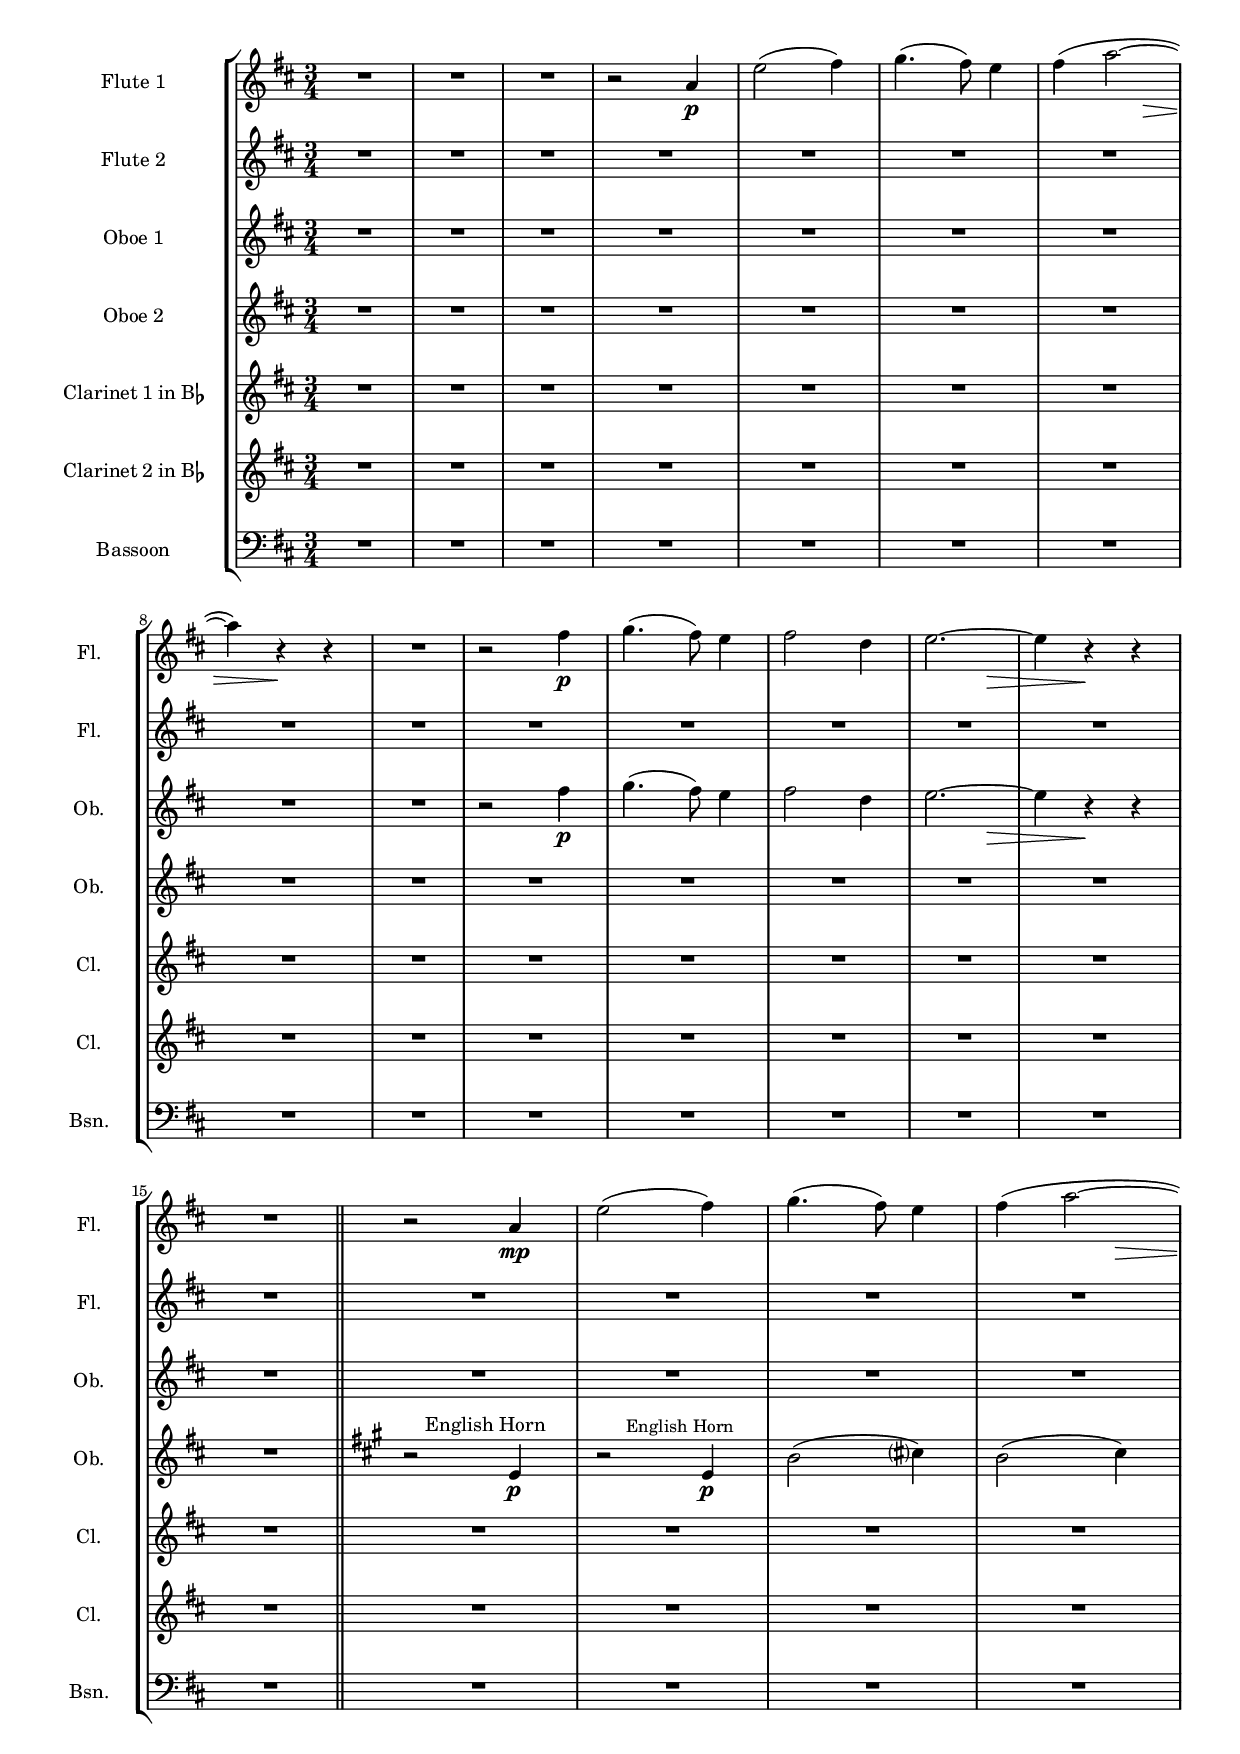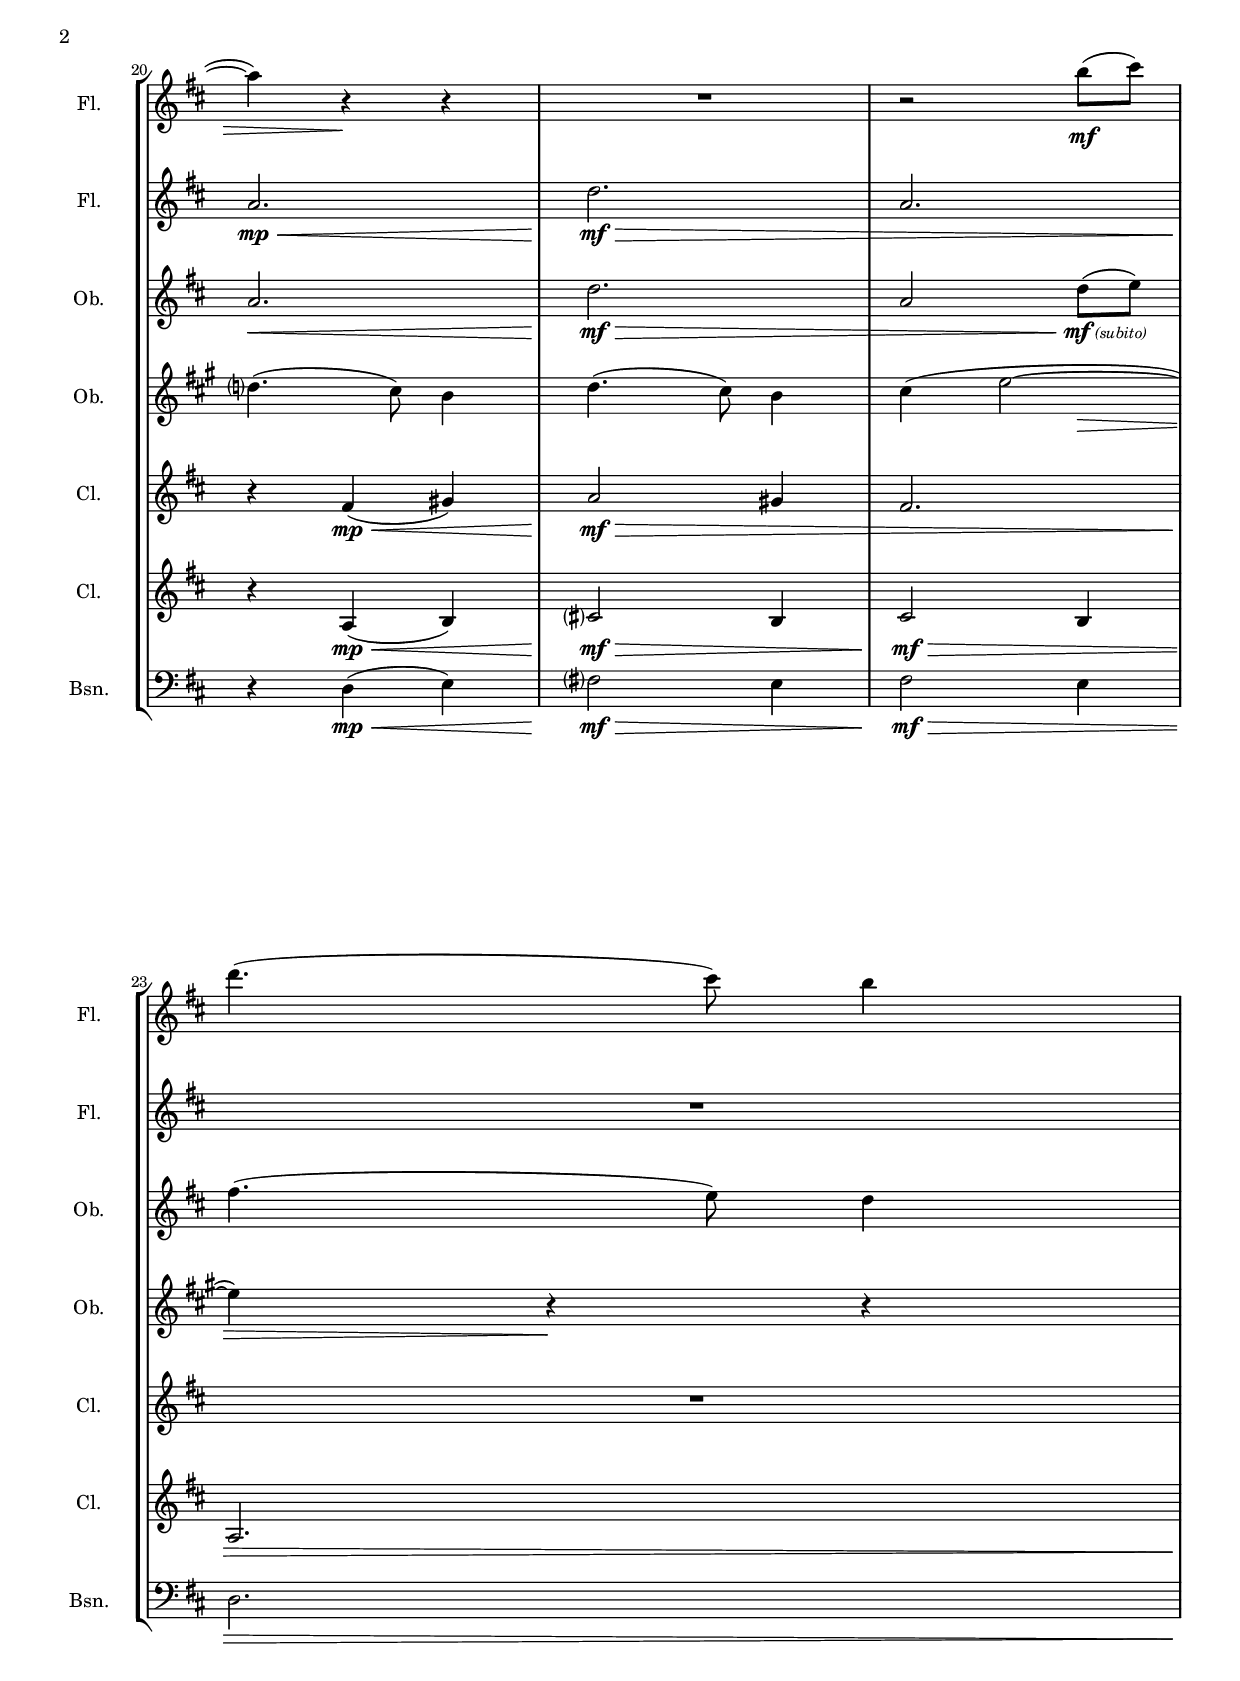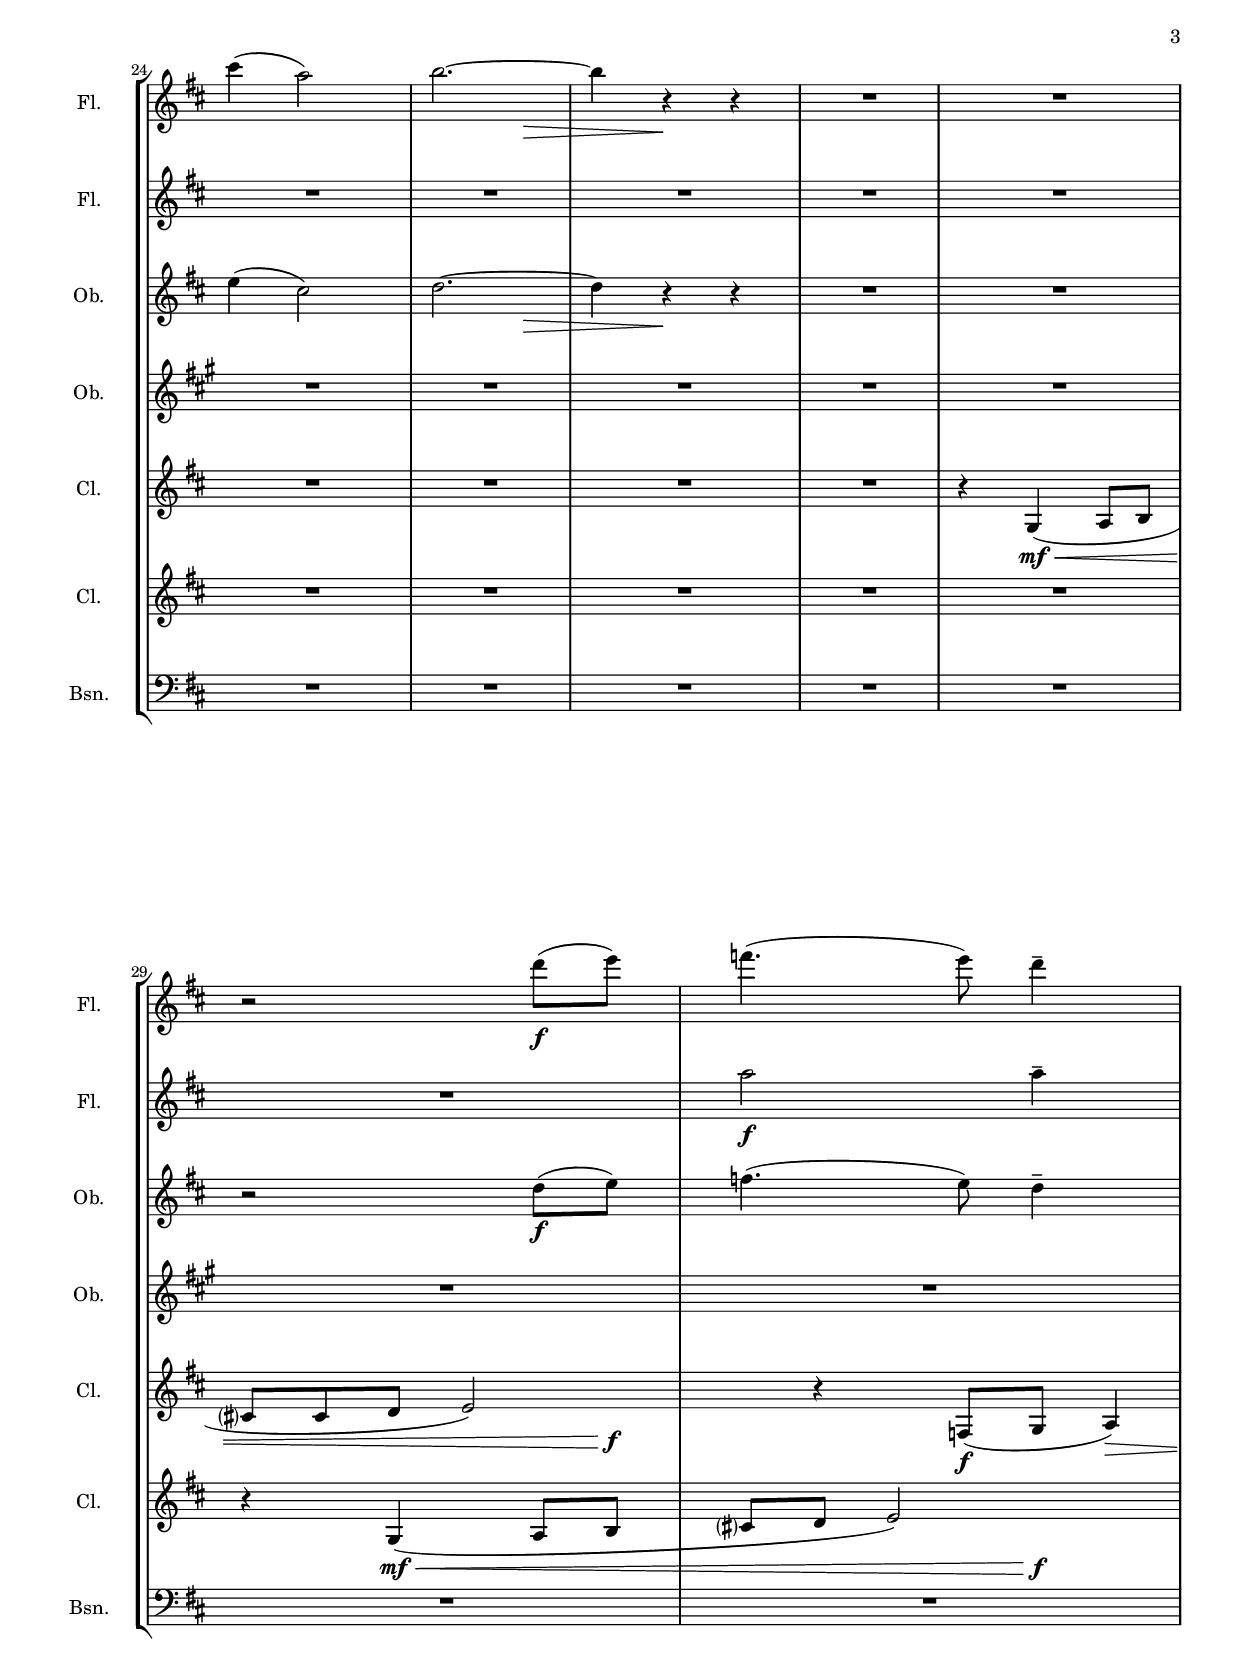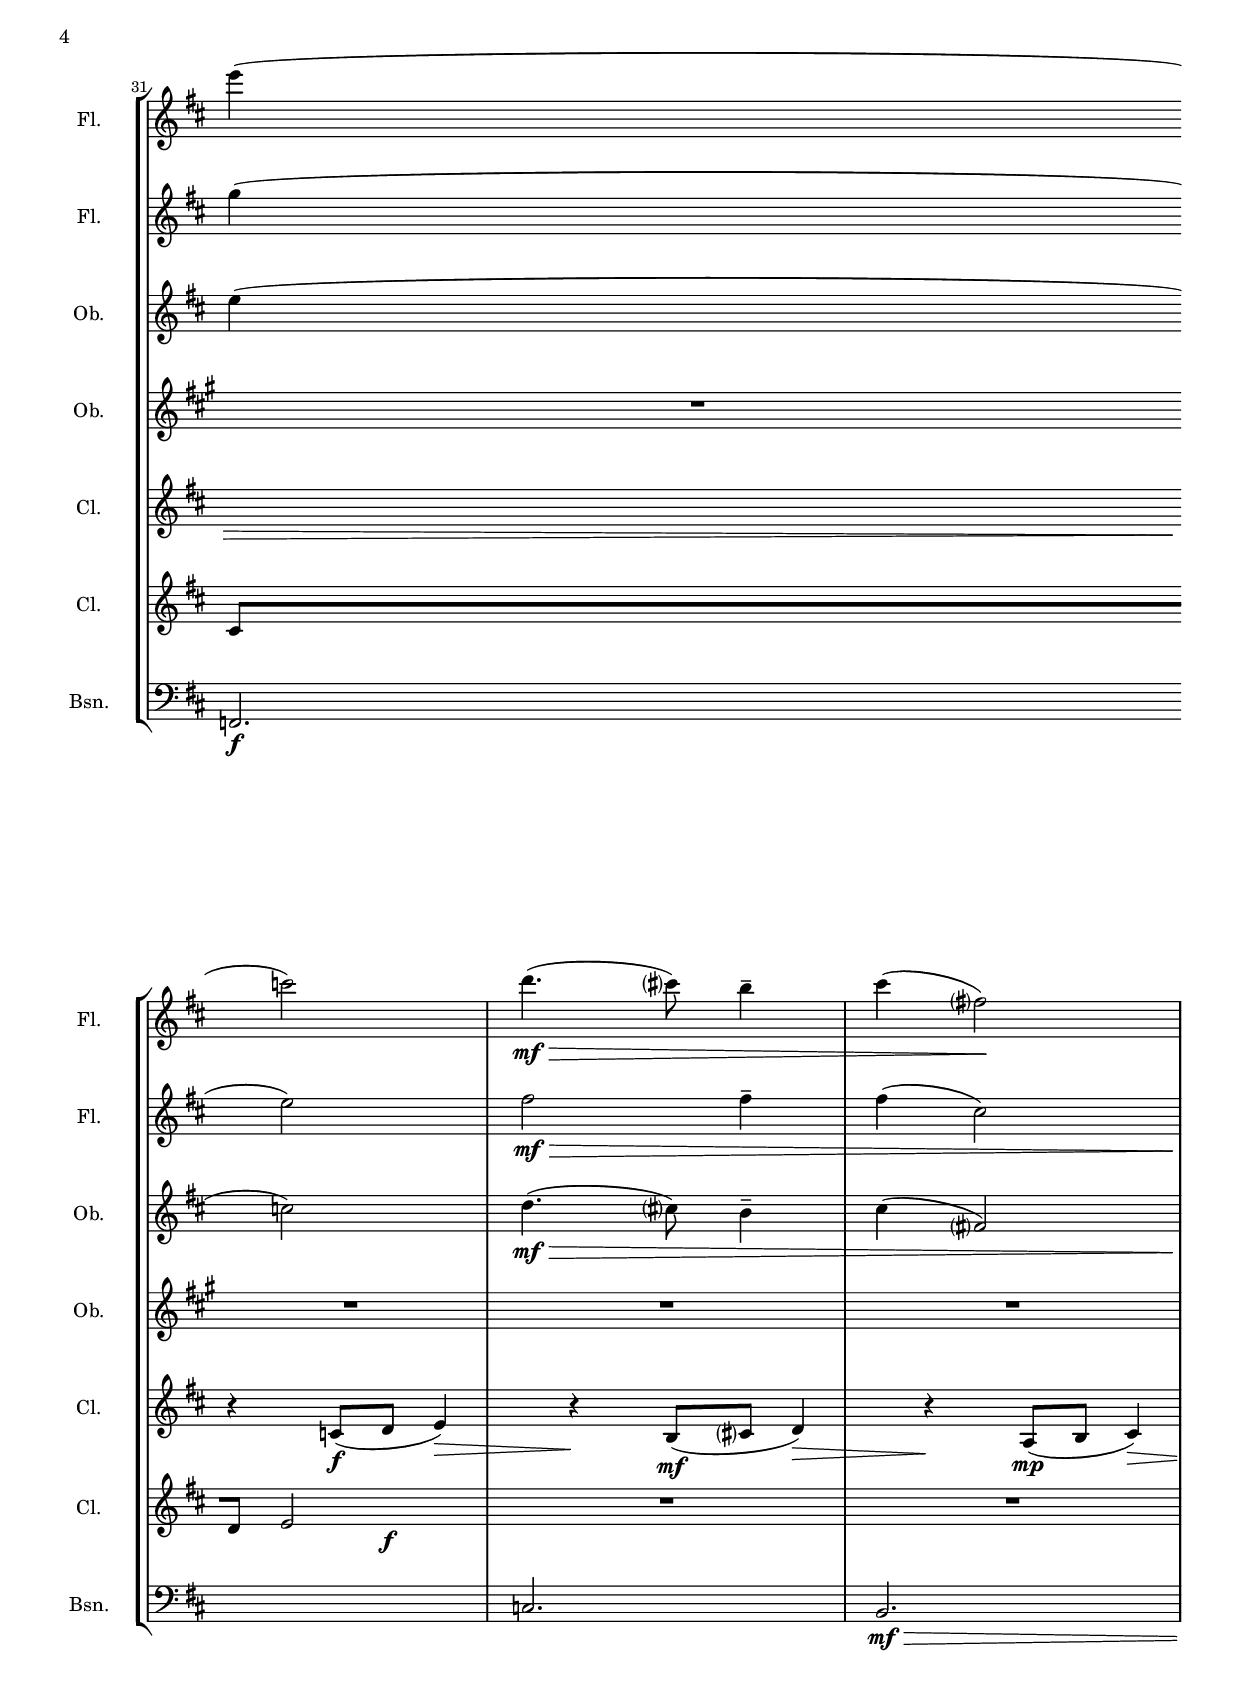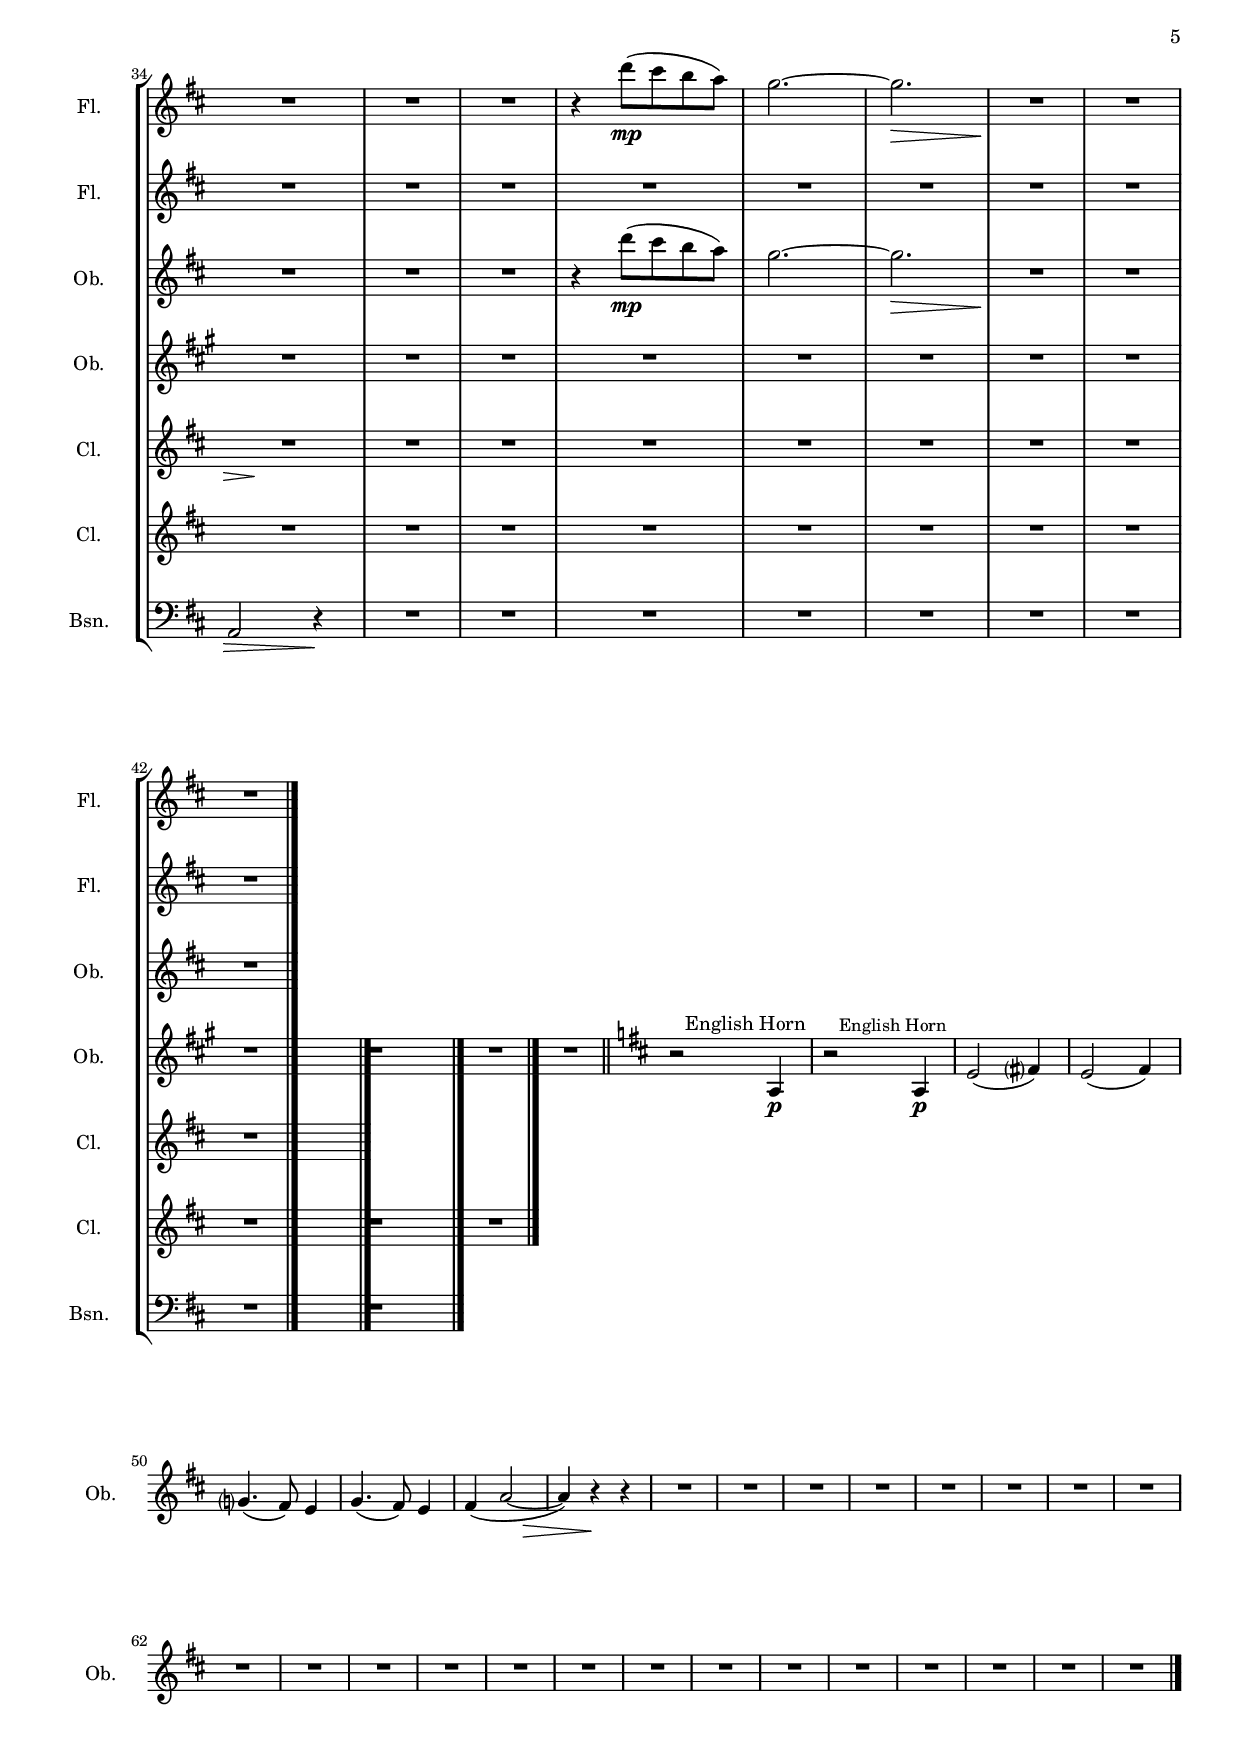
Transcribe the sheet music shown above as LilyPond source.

\version "2.15.43"
\include "english.ly"

#(set-global-staff-size 17)
\paper {
  indent = 3.0\cm  % space for instrumentName
  short-indent = 1.5\cm  % space for shortInstrumentName
}

\version "2.15.43"
\include "english.ly"

fluteOneNotes = \relative c'' {

	\time 3/4
	\key d \major
	\set tieWaitForNote = ##t

	R4*3*3
	r2 a4\p |
	e'2( fs4) |
	g4.( fs8) e4 |
	fs( 
		<< a2~ {s4 s\> } >> |
	a4) r\! r | 
	
	\tag #'part { \break }
	
	R4*3
	r2 fs4\p |
	g4.( fs8) e4 |
	fs2 d4 |
	<< e2.~ {s2 s4\> } >> | 
	e4 r\! r |
	
	R4*3 
	
	\tag #'part { \break }
	
	r2 a,4\mp |
	e'2( fs4) |
	g4.( fs8) e4 |
	fs(
		<< a2~ {s4 s\> } >> |
	a4) r\! r |
	
	R4*3 
	
	\tag #'part { \break }
	
	r2 b8\mf( cs) |
	d4.( cs8) b4 |
	cs( a2) |
	<< b2.~ {s2 s4\> } >> |
	b4 r\! r |
	
	R4*6 
	
	\tag #'part { \break }
	
	r2 d8\f( e) |
	f4.( e8) d4-- |
	e( c2) |
	d4.\mf\>( cs?8) b4-- | 
	cs( fs,?2)\! |
	
	\tag #'part { \break }
	
	R4*9
	r4 d'8\mp( cs b a) |
	g2.~ |
	g2.\> |
	
	R2.*3\! 
	\bar "|."
		
}

\version "2.15.43"
\include "english.ly"

fluteTwoNotes = \relative c'' {

	\time 3/4
	\key d \major
	\set tieWaitForNote = ##t
	
	R2.*19
	
	a2.\mp\< |
	d2.\mf\!\> |
	a2. |
	
	R2.*7\!
	
	a'2\f a4-- |
	g(e2) |
	fs2\mf\> fs4--
	fs(cs2)
	
	R2.*9\!
	
	\bar "|."
		
}

\version "2.24.0"
\include "english.ly"

 #(ly:set-option 'relative-includes #t)
\version "2.24.0"
\include "english.ly"

% calculate x-alignment based on attribute text + dynamic text
% this has to be a markup-command to get stencil-extent based on (interpret-markup layout props ...)
#(define-markup-command (center-dyn layout props atr-text dyn)(markup? string?)
  "x-align on center of dynamic"
  (let* (
          (text (string-append " " atr-text))
          (atr-stencil (interpret-markup layout props (markup #:normal-text #:tiny #:italic text)))
          (dyn-stencil (interpret-markup layout props (markup #:dynamic dyn)))
          (atr-x-ext (ly:stencil-extent atr-stencil X))
          (dyn-x-ext (ly:stencil-extent dyn-stencil X))
          (atr-x (- (cdr atr-x-ext)(car atr-x-ext)))
          (dyn-x (- (cdr dyn-x-ext)(car dyn-x-ext)))
          (x-align
            (* (-
                 (/ (+ atr-x (/ dyn-x 2)) (+ atr-x dyn-x) )
                 0.5) -2)
          )
        )
        (interpret-markup layout props (markup #:halign x-align #:concat (#:dynamic dyn #:normal-text #:tiny #:italic text)))
))
% define a 'new' attributed dynamic script
#(define (make-atr-dynamic-script atr dyn)
        (let ((dynamic (make-dynamic-script (markup #:center-dyn atr dyn))))
             (ly:music-set-property! dynamic 'tweaks (acons 'X-offset 0 (ly:music-property dynamic 'tweaks)))
             dynamic))


% define some attributed dynamics
subp = #(make-atr-dynamic-script "(subito)" "mf")

oboeOneNotes = \relative c'' {

	\time 3/4
	\key d \major
	\set tieWaitForNote = ##t
	
	R2.*9
	r2 fs4\p |
	g4.( fs8) e4 |
	fs2 d4 |
	<< e2.~ {s2 s4\> } >> | 
	e4 r\! r |
	
	\tag #'part { \break }
	
	R2.*5
	a,2.\< |
	d2.\mf\> |
	a2 d8\subp( e) |

	\tag #'part { \break }
	
	fs4.( e8) d4 |
	e( cs2) |
	<< d2.~ {s2 s4\> } >> |
	d4 r\! r |
	
	R2.*2

	\tag #'part { \break }

	r2 d8\f( e) |
	f4.( e8) d4-- |
	e( c2) |
	d4.\mf\>( cs?8) b4-- | 
	cs( fs,?2) |
	
	\tag #'part { \break }

	R4*9\!
	r4 d''8\mp( cs b a) |
	g2.~ |
	g2.\> |

	R2.*3\!
		
	\bar "|."
		
}

\version "2.24.0"
\include "english.ly"

englishHornNotes = \relative c' {
	
	\tag #'part { \bar "||" \key d \major }
	
	\tag #'part { r2 a4\p^\markup { \halign #0.4 "English Horn"} | }
	\tag #'score { r2 a4\p^\markup { \smaller \halign #0.4 "English Horn"} | }
	
	\tag #'part { e'2( fs?4) | }
	\tag #'score { e2( fs4) | }
	
	\tag #'part { \break }
	
	\tag #'part { g?4.( fs8) e4 | }
	\tag #'score { g4.( fs8) e4 | }
	
	fs( 
		<< a2~ {s4 s\> } >> |
	a4) r\! r |
	
	R2.*22 
		
	\bar "|."	
	
}
oboeTwoNotes = \relative c' {

	\time 3/4
	\key d \major
	\set tieWaitForNote = ##t
	\textLengthOn	
	R2.*15 |

	\tag #'part { \transpose a e' \englishHornNotes }
	
	\tag #'score { \englishHornNotes }
		
}

\version "2.24.0"
\include "english.ly"

clarinetOneNotes = \relative c' {

	\time 3/4
	\key d \major
	\set tieWaitForNote = ##t

	R2.*19 |
	
	r4 fs\mp\<( gs) |
	a2\mf\>gs4 |
	fs2. |
	
	\tag #'part { \break }
	
	R2.*5\! |
	
	r4 g,\mf\<( a8 b |
	\tag #'part { cs? }
	\tag #'score { cs } 
	d << {e2)} {s4 s4\f} >> |
	
	r4 f,8\f( g a4)\>
	
	\tag #'part { \break }

	r4\! c8\f( d e4)\>
	r4\! b8\mf( cs? d4)\>
	r4\! a8\mp( b cs4)\>
	
	R2.*9\!
		
	\bar "|."
		
}

\version "2.24.0"
\include "english.ly"

clarinetTwoNotes = \relative c' {

	\time 3/4
	\key d \major
	\set tieWaitForNote = ##t

	R2.*19 |
	r4 a\mp\<( b) |
	\tag #'part { cs?2\mf\>b4 | }
	\tag #'score { cs2\mf\>b4 | }
	a2. |
	
	\tag #'part { \break }
	
	R2.*5\! |
	
	r4 g\mf\<( a8 b |
	\tag #'part { cs?8 d << {e2)} {s4 s4\f} >> | }
	\tag #'score { cs8 d << {e2)} {s4 s4\f} >> | }

	R2.*13
		
	\bar "|."
		
}

\version "2.24.0"
\include "english.ly"

bassoonNotes = \relative c {

	\time 3/4
	\key d \major
	\clef bass
	\set tieWaitForNote = ##t

	R2.*19 |
	
	r4 d\mp\<( e) |
	\tag #'part { fs?2\mf\>e4 | }
	\tag #'score { fs2\mf\>e4 | }
	d2. |
	
	R2.*7\! |
	
	\tag #'part { \break }
	
	f,2.\f |
	c' |
	b\mf\> |
	a2 r4\! |
	
	R2.*9
		
	\bar "|."
		
}


<<
	\new StaffGroup = "StaffGroup_woodwinds" <<
		\new Staff = "Staff_flute1" {
			\set Staff.instrumentName = #"Flute 1"
			\set Staff.shortInstrumentName = #"Fl."
			
			% shortInstrumentName, midiInstrument, etc.
			% may be set here as well
			\removeWithTag #'part \fluteOneNotes		
		}
		\new Staff = "Staff_flute2" {
			\set Staff.instrumentName = #"Flute 2"
			\set Staff.shortInstrumentName = #"Fl."
			% shortInstrumentName, midiInstrument, etc.
			% may be set here as well
			\fluteTwoNotes
		}
		\new Staff = "Staff_oboe1" {
			\set Staff.instrumentName = #"Oboe 1"
			\set Staff.shortInstrumentName = #"Ob."
			% shortInstrumentName, midiInstrument, etc.
			% may be set here as well
			\oboeOneNotes
		}
		\new Staff = "Staff_oboe2" {
			\set Staff.instrumentName = #"Oboe 2"
			\set Staff.shortInstrumentName = #"Ob."
			% shortInstrumentName, midiInstrument, etc.
			% may be set here as well
			\oboeTwoNotes
		}
		\new Staff = "Staff_clarinet1" {
			\set Staff.instrumentName = 
			\markup { \concat { "Clarinet 1 in B" \flat }}
			\set Staff.shortInstrumentName = #"Cl."
			% shortInstrumentName, midiInstrument, etc.
			% may be set here as well
			\clarinetOneNotes
		}
		\new Staff = "Staff_clarinet2" {
			\set Staff.instrumentName = 
			\markup { \concat { "Clarinet 2 in B" \flat }}
			\set Staff.shortInstrumentName = #"Cl."
			% shortInstrumentName, midiInstrument, etc.
			% may be set here as well
			\clarinetTwoNotes
		}
		\new Staff = "Staff_bassoon" {
			\set Staff.instrumentName = #"Bassoon"
			\set Staff.shortInstrumentName = #"Bsn."
			% shortInstrumentName, midiInstrument, etc.
			% may be set here as well
			\bassoonNotes 
		}
	>>
>>
